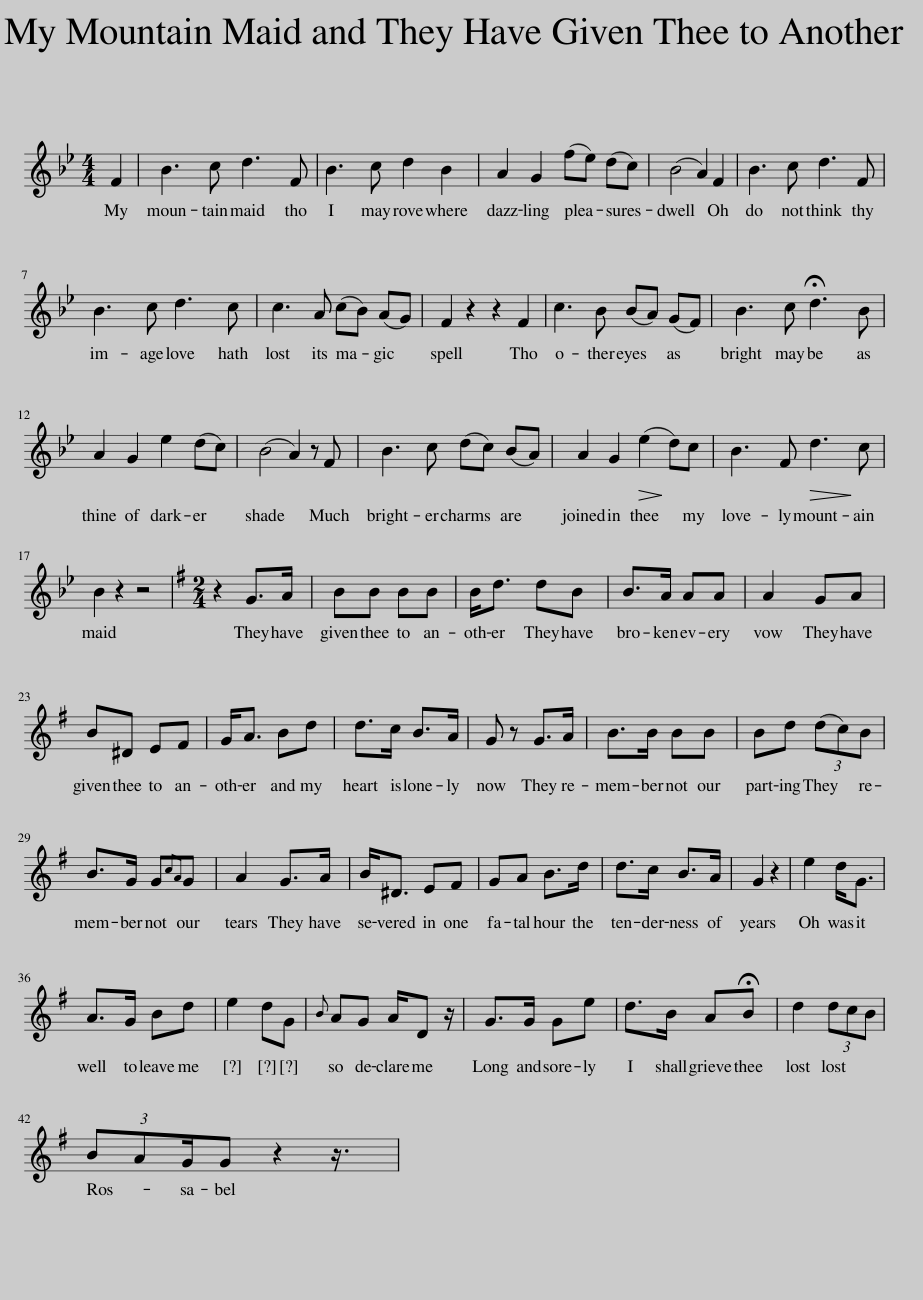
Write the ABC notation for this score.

X:1
L:1/8
M:4/4
I:linebreak $
K:Bb
V:1 treble
V:1
 F2 | B3 c d3 F | B3 c d2 B2 | A2 G2 (fe) (dc) | (B4 A2) F2 | %5
 B3 c d3 F |$ B3 c d3 c | c3 A (cB) (AG) | F2 z2 z2 F2 | c3 B (BA) (GF) | %10
 B3 c !fermata!d3 B |$ A2 G2 e2 (dc) | (B4 A2) z F | B3 c (dc) (BA) | A2 G2!>(! (e2!>)! d)c | %15
 B3 F!>(! d3!>)! c |$ B2 z2 z4 |[K:G][M:2/4] z2 G>A | BB BB | B<d dB | %20
 B>A AA | A2 GA |$ B^D EF | G<A Bd | d>c B>A | %25
 G z G>A | B>B BB | Bd (3(dc)B |$ B>G G{cA}G | A2 G>A | %30
 B<^D EF | GA B>d | d>c B>A | G2 z2 | e2 d<G |$ %35
 A>G Bd | e2 dG |{B} AG A/D z/ | G>G Ge | d>B A!fermata!B | %40
 d2 (3dcB |$ (3BAG/G z2 x/12 | %42
